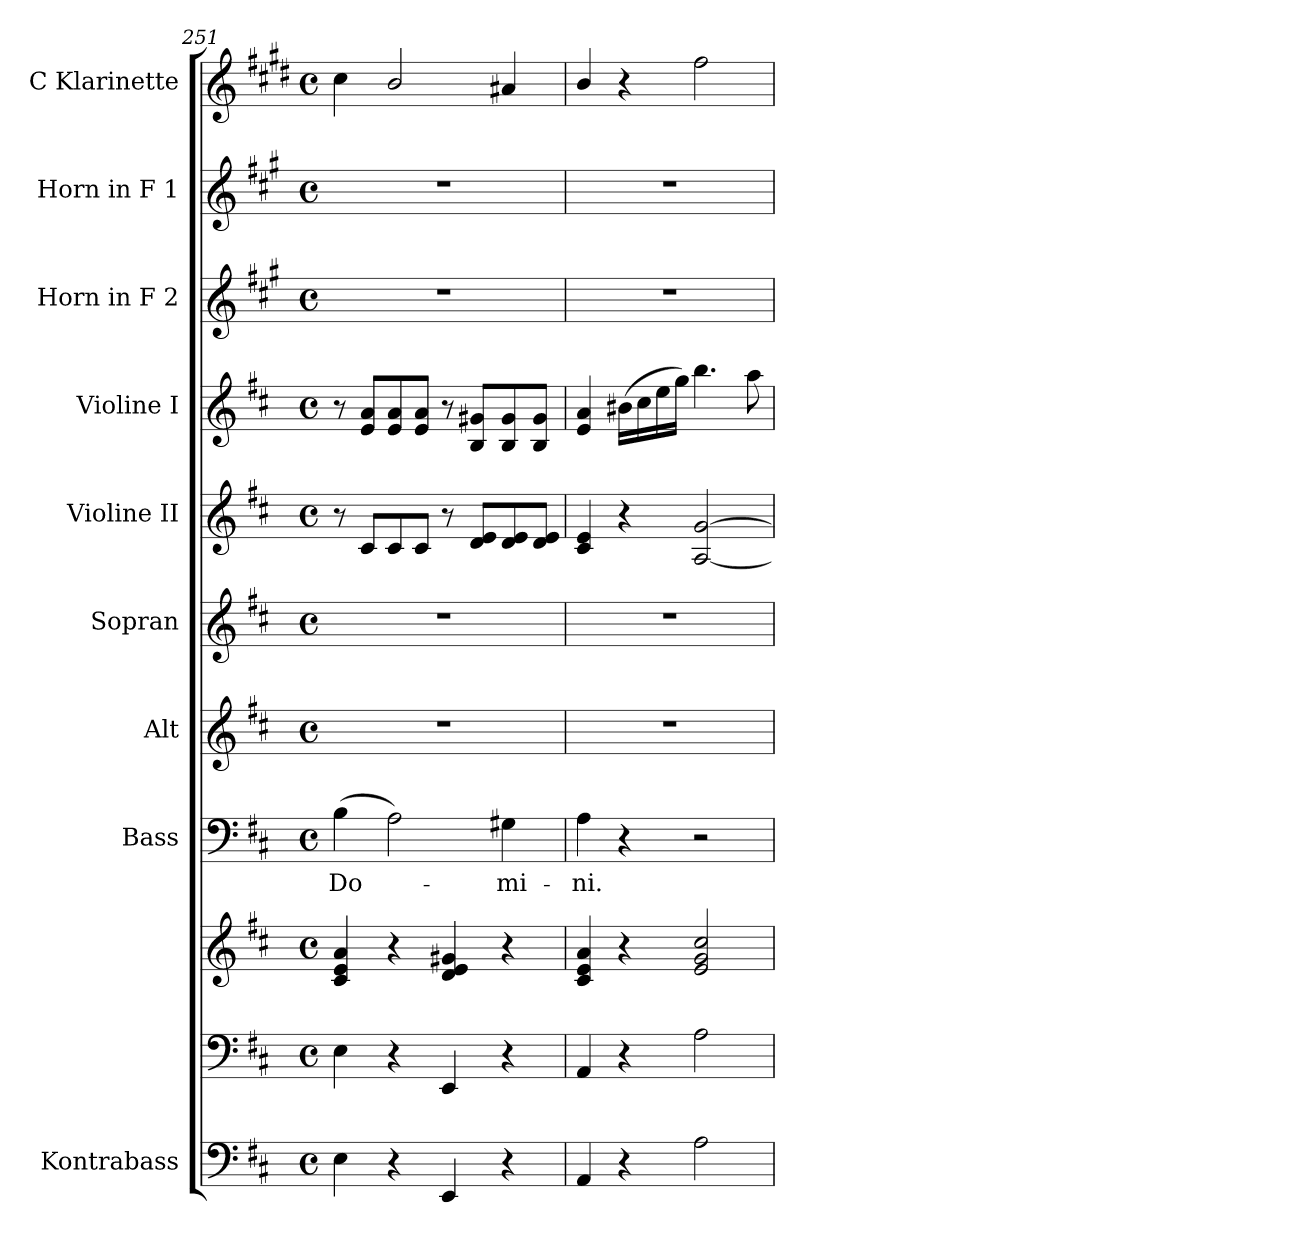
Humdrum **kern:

**kern	**kern	**kern	**kern	**text	**kern	**kern	**kern	**kern	**kern	**kern	**kern
*part10	*part9	*part9	*part8	*part8	*part7	*part6	*part5	*part4	*part3	*part2	*part1
*staff11	*staff10	*staff9	*staff8	*staff8	*staff7	*staff6	*staff5	*staff4	*staff3	*staff2	*staff1
*I"Kontrabass	*	*	*I"Bass	*	*I"Alt	*I"Sopran	*I"Violine II	*I"Violine I	*I"Horn in F 2	*I"Horn in F 1	*I"C Klarinette
*I'Kb.	*	*	*I'B.	*	*I'A.	*I'S.	*I'Vl. II	*I'Vl. I	*	*	*I'Kl.
*clefF4	*clefF4	*clefG2	*clefF4	*	*clefG2	*clefG2	*clefG2	*clefG2	*clefG2	*clefG2	*clefG2
*ITrd7c12	*	*	*	*	*	*	*	*	*ITrd4c7	*ITrd4c7	*ITrd1c2
*k[f#c#]	*k[f#c#]	*k[f#c#]	*k[f#c#]	*	*k[f#c#]	*k[f#c#]	*k[f#c#]	*k[f#c#]	*k[f#c#]	*k[f#c#]	*k[f#c#]
*D:	*D:	*D:	*D:	*	*D:	*D:	*D:	*D:	*D:	*D:	*D:
*M4/4	*M4/4	*M4/4	*M4/4	*	*M4/4	*M4/4	*M4/4	*M4/4	*M4/4	*M4/4	*M4/4
*met(c)	*met(c)	*met(c)	*met(c)	*	*met(c)	*met(c)	*met(c)	*met(c)	*met(c)	*met(c)	*met(c)
=251	=251	=251	=251	=251	=251	=251	=251	=251	=251	=251	=251
!	!	!	!	!LO:LY:b	!	!	!	!	!	!	!
4EE\	4E\	4c#/ 4e/ 4a/	(>4B\	Do-	1r	1r	8r	8r	1r	1r	4b\
.	.	.	.	.	.	.	8c#/L	8e/ 8a/L	.	.	.
4r	4r	4r	2A\)	.	.	.	8c#/	8e/ 8a/	.	.	2a/
.	.	.	.	.	.	.	8c#/J	8e/ 8a/J	.	.	.
4EEE/	4EE/	4d/ 4e/ 4g#X/	.	.	.	.	8r	8r	.	.	.
.	.	.	.	.	.	.	8d/ 8e/L	8B/ 8g#X/L	.	.	.
!	!	!	!	!LO:LY:b	!	!	!	!	!	!	!
4r	4r	4r	4G#X\	-mi-	.	.	8d/ 8e/	8B/ 8g#/	.	.	4g#X/
.	.	.	.	.	.	.	8d/ 8e/J	8B/ 8g#/J	.	.	.
=252	=252	=252	=252	=252	=252	=252	=252	=252	=252	=252	=252
!	!	!	!	!LO:LY:b	!	!	!	!	!	!	!
4AAA/	4AA/	4c#/ 4e/ 4a/	4A\	-ni.	1r	1r	4c#/ 4e/	4e/ 4a/	1r	1r	4a/
4r	4r	4r	4r	.	.	.	4r	(>16b#X\LL	.	.	4r
.	.	.	.	.	.	.	.	16cc#\	.	.	.
.	.	.	.	.	.	.	.	16ee\	.	.	.
.	.	.	.	.	.	.	.	16gg\JJ)	.	.	.
2AA\	2A\	2e/ 2g/ 2cc#/	2r	.	.	.	[2A/ [2g/	4.bb\	.	.	2ee\
.	.	.	.	.	.	.	.	8aa\	.	.	.
=	=	=	=	=	=	=	=	=	=	=	=
*-	*-	*-	*-	*-	*-	*-	*-	*-	*-	*-	*-
